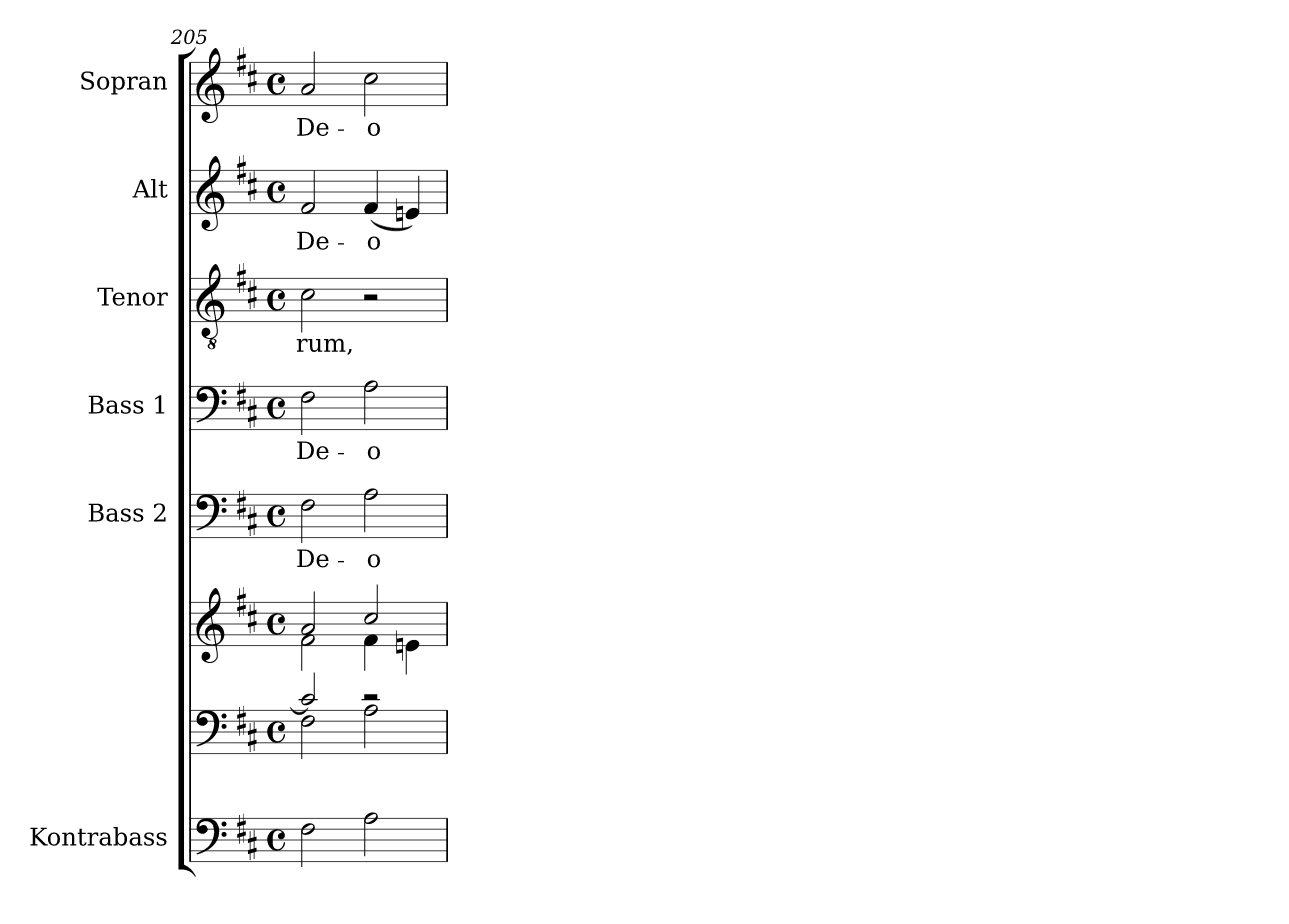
**kern	**kern	**kern	**kern	**text	**kern	**text	**kern	**text	**kern	**text	**kern	**text
*part7	*part6	*part6	*part5	*part5	*part4	*part4	*part3	*part3	*part2	*part2	*part1	*part1
*staff8	*staff7	*staff6	*staff5	*staff5	*staff4	*staff4	*staff3	*staff3	*staff2	*staff2	*staff1	*staff1
*I"Kontrabass	*	*	*I"Bass 2	*	*I"Bass 1	*	*I"Tenor	*	*I"Alt	*	*I"Sopran	*
*I'Kb.	*	*	*I'B. 2	*	*I'B. 1	*	*I'T.	*	*I'A.	*	*I'S.	*
!!LO:PB:g=z
*clefF4	*clefF4	*clefG2	*clefF4	*	*clefF4	*	*clefGv2	*	*clefG2	*	*clefG2	*
*ITrd7c12	*	*	*	*	*	*	*	*	*	*	*	*
*k[f#c#]	*k[f#c#]	*k[f#c#]	*k[f#c#]	*	*k[f#c#]	*	*k[f#c#]	*	*k[f#c#]	*	*k[f#c#]	*
*D:	*D:	*D:	*D:	*	*D:	*	*D:	*	*D:	*	*D:	*
*M4/4	*M4/4	*M4/4	*M4/4	*	*M4/4	*	*M4/4	*	*M4/4	*	*M4/4	*
*met(c)	*met(c)	*met(c)	*met(c)	*	*met(c)	*	*met(c)	*	*met(c)	*	*met(c)	*
=205	=205	=205	=205	=205	=205	=205	=205	=205	=205	=205	=205	=205
*	*^	*^	*	*	*	*	*	*	*	*	*	*
!	!	!	!	!	!	!LO:LY:b	!	!LO:LY:b	!	!LO:LY:b	!	!LO:LY:b	!	!LO:LY:b
2FF#\	2c#/]	2F#\	2a/	2f#\	2F#\	De-	2F#\	De-	2c#\	-rum,	2f#/	De-	2a/	De-
!	!	!	!	!	!	!LO:LY:b	!	!LO:LY:b	!	!	!	!LO:LY:b	!	!LO:LY:b
2AA\	2rc	2A\	2cc#/	4f#\	2A\	-o	2A\	-o	2r	.	(<4f#/	-o	2cc#\	-o
.	.	.	.	4en\	.	.	.	.	.	.	4en/)	.	.	.
*	*v	*v	*	*	*	*	*	*	*	*	*	*	*	*
*	*	*v	*v	*	*	*	*	*	*	*	*	*	*
=	=	=	=	=	=	=	=	=	=	=	=	=
*-	*-	*-	*-	*-	*-	*-	*-	*-	*-	*-	*-	*-
